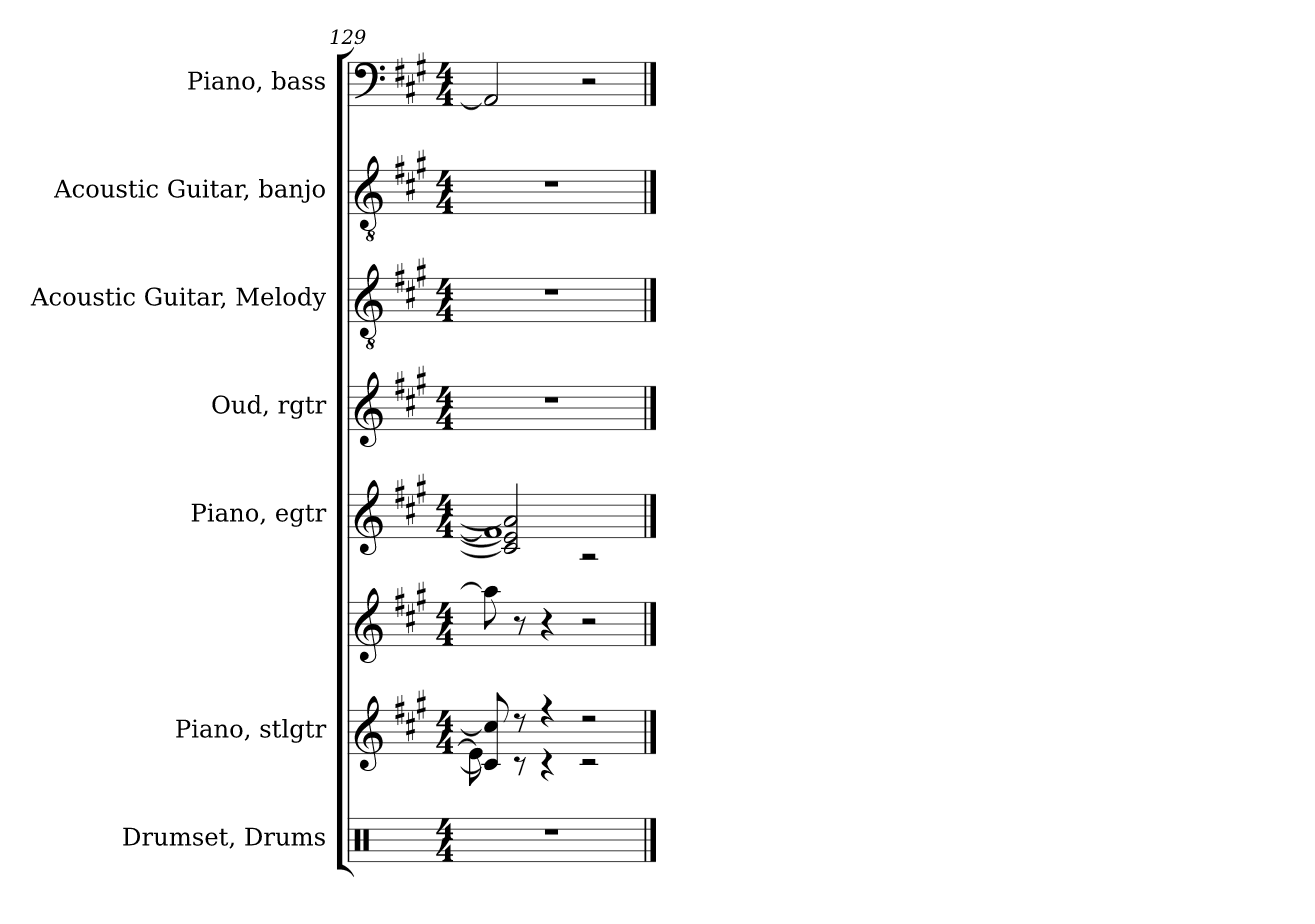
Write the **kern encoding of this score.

**kern	**kern	**kern	**kern	**kern	**kern	**kern	**kern
*part7	*part6	*part6	*part5	*part4	*part3	*part2	*part1
*staff8	*staff7	*staff6	*staff5	*staff4	*staff3	*staff2	*staff1
*I"Drumset, Drums	*I"Piano, stlgtr	*	*I"Piano, egtr	*I"Oud, rgtr	*I"Acoustic Guitar, Melody	*I"Acoustic Guitar, banjo	*I"Piano, bass
*I'D. Set	*I'Pno.	*	*I'Pno.	*I'O.	*I'Guit.	*I'Guit.	*I'Pno.
*clefX	*clefG2	*clefG2	*clefG2	*clefG2	*clefGv2	*clefGv2	*clefF4
*	*	*	*	*ITrd7c12	*	*	*
*k[]	*k[f#c#g#]	*k[f#c#g#]	*k[f#c#g#]	*k[f#c#g#]	*k[f#c#g#]	*k[f#c#g#]	*k[f#c#g#]
*M4/4	*M4/4	*M4/4	*M4/4	*M4/4	*M4/4	*M4/4	*M4/4
=129	=129	=129	=129	=129	=129	=129	=129
*	*^	*	*^	*	*	*	*
1r	8c#/] 8cc#/]	8e\]	8aa\]	1f#]	2c#/] 2e/] 2a/]	1r	1r	1r	2AA/]
.	8r	8r	8r	.	.	.	.	.	.
.	4r	4r	4r	.	.	.	.	.	.
.	2r	2r	2r	.	2r	.	.	.	2r
*	*v	*v	*	*v	*v	*	*	*	*
==	==	==	==	==	==	==	==
*-	*-	*-	*-	*-	*-	*-	*-
